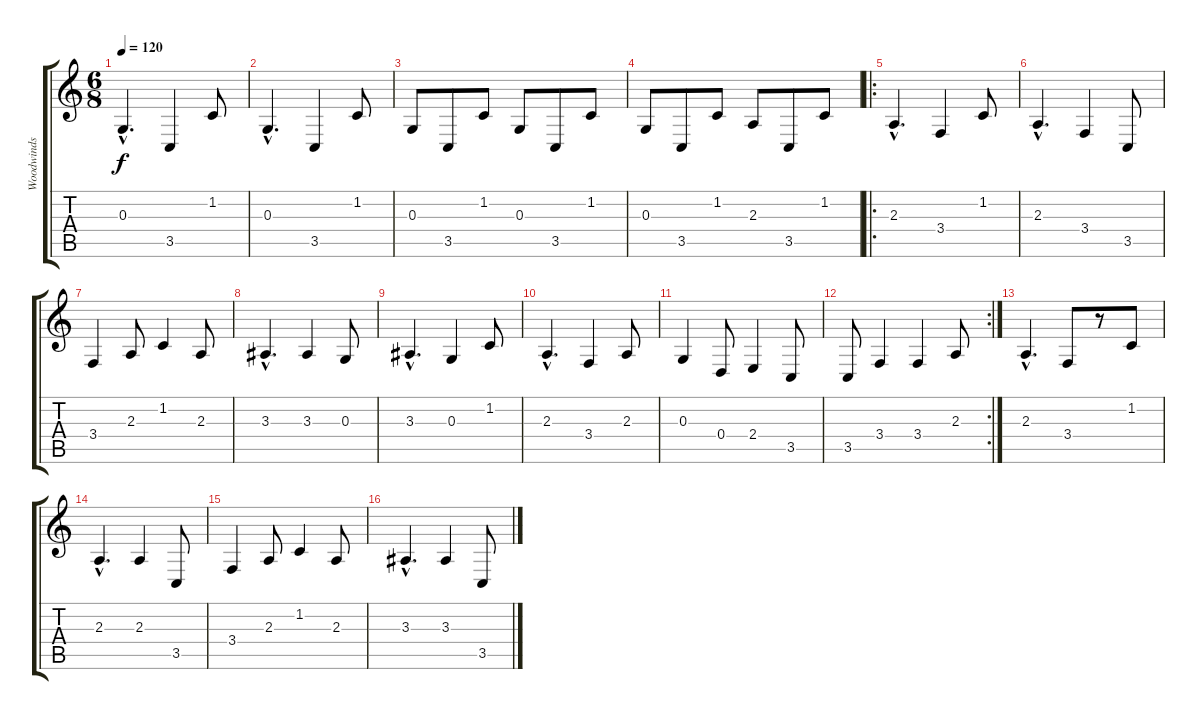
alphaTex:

\track ("Woodwinds 2" "Woodwinds ") {instrument clarinet}
\staff {score tabs}
\tuning (E4 B3 G3 D3 A2 E2) {hide}
\ts (6 8)
\tempo 120
\clef g2
\ks c
0.3{hac}.4{d dy f instrument clarinet} 3.5.4 1.2.8 |
0.3{hac}.4{d} 3.5.4 1.2.8 |
0.3.8 3.5.8 1.2.8 0.3.8 3.5.8 1.2.8 |
0.3.8 3.5.8 1.2.8 2.3.8 3.5.8 1.2.8 |
\ro
2.3{hac}.4{d} 3.4.4 1.2.8 |
2.3{hac}.4{d} 3.4.4 3.5.8 |
3.4.4 2.3.8 1.2.4 2.3.8 |
3.3{hac}.4{d} 3.3.4 0.3.8 |
3.3{hac}.4{d} 0.3.4 1.2.8 |
2.3{hac}.4{d} 3.4.4 2.3.8 |
0.3.4 0.4.8 2.4.4 3.5.8 |
\rc 2
3.5.8 3.4.4 3.4.4 2.3.8 |
2.3{hac}.4{d} 3.4.8 r.8 1.2.8 |
2.3{hac}.4{d} 2.3.4 3.5.8 |
3.4.4 2.3.8 1.2.4 2.3.8 |
3.3{hac}.4{d} 3.3.4 3.5.8
